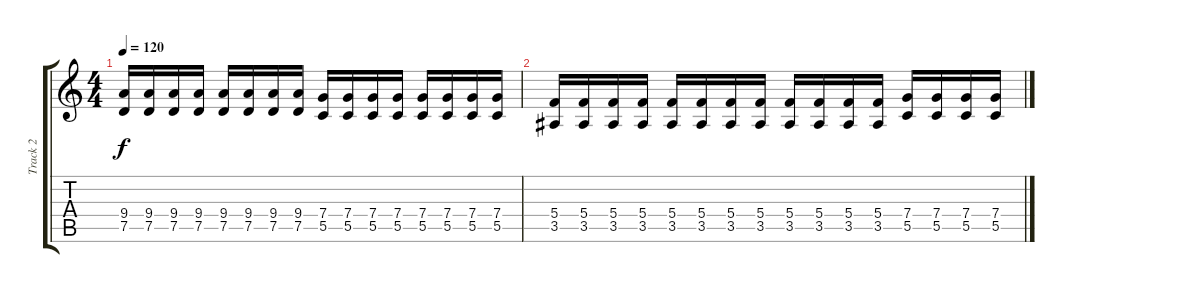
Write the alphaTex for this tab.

\track ("Track 2" "Track 2") {instrument distortionguitar}
\staff {score tabs}
\tuning (D4 A3 F3 C3 G2 D2) {hide}
\ts (4 4)
\tempo 120
\clef g2
\ks c
(9.4 7.5).16{dy f instrument distortionguitar} (9.4 7.5).16 (9.4 7.5).16 (9.4 7.5).16 (9.4 7.5).16 (9.4 7.5).16 (9.4 7.5).16 (9.4 7.5).16 (7.4 5.5).16 (7.4 5.5).16 (7.4 5.5).16 (7.4 5.5).16 (7.4 5.5).16 (7.4 5.5).16 (7.4 5.5).16 (7.4 5.5).16 |
(5.4 3.5).16 (5.4 3.5).16 (5.4 3.5).16 (5.4 3.5).16 (5.4 3.5).16 (5.4 3.5).16 (5.4 3.5).16 (5.4 3.5).16 (5.4 3.5).16 (5.4 3.5).16 (5.4 3.5).16 (5.4 3.5).16 (7.4 5.5).16 (7.4 5.5).16 (7.4 5.5).16 (7.4 5.5).16
